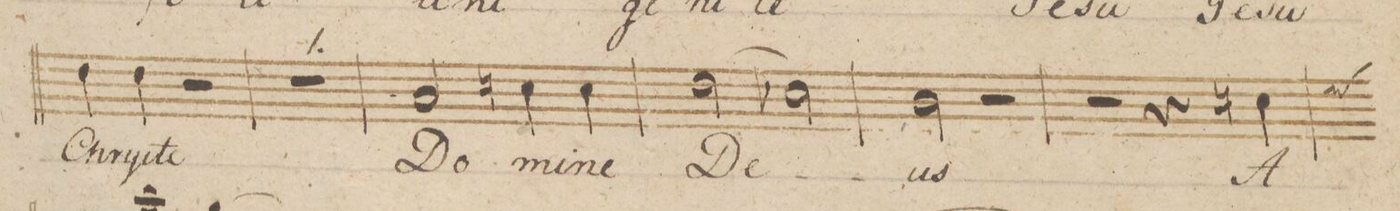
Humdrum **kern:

**kern	**text	**dynam
*I"Tenore.	*	*
*clefC4	*	*
*k[b-]	*	*
*met(c)	*	*
*M4/4	*	*
4c\	Chry-	.
4c\	-ste	.
2r	.	.
=55	=55	=55
1r	.	.
=56	=56	=56
2G/	Do-	.
4Bn\	-mi-	.
4B\	-ne	.
=57	=57	=57
(>2c\	De-	.
2B-X\)	.	.
=58	=58	=58
2A\	-us	.
2r	.	.
=59	=59	=59
2r	.	.
4r	.	.
4Bn\	A-	.
*custos:c	*	*
=60	=60	=60
*-	*-	*-
